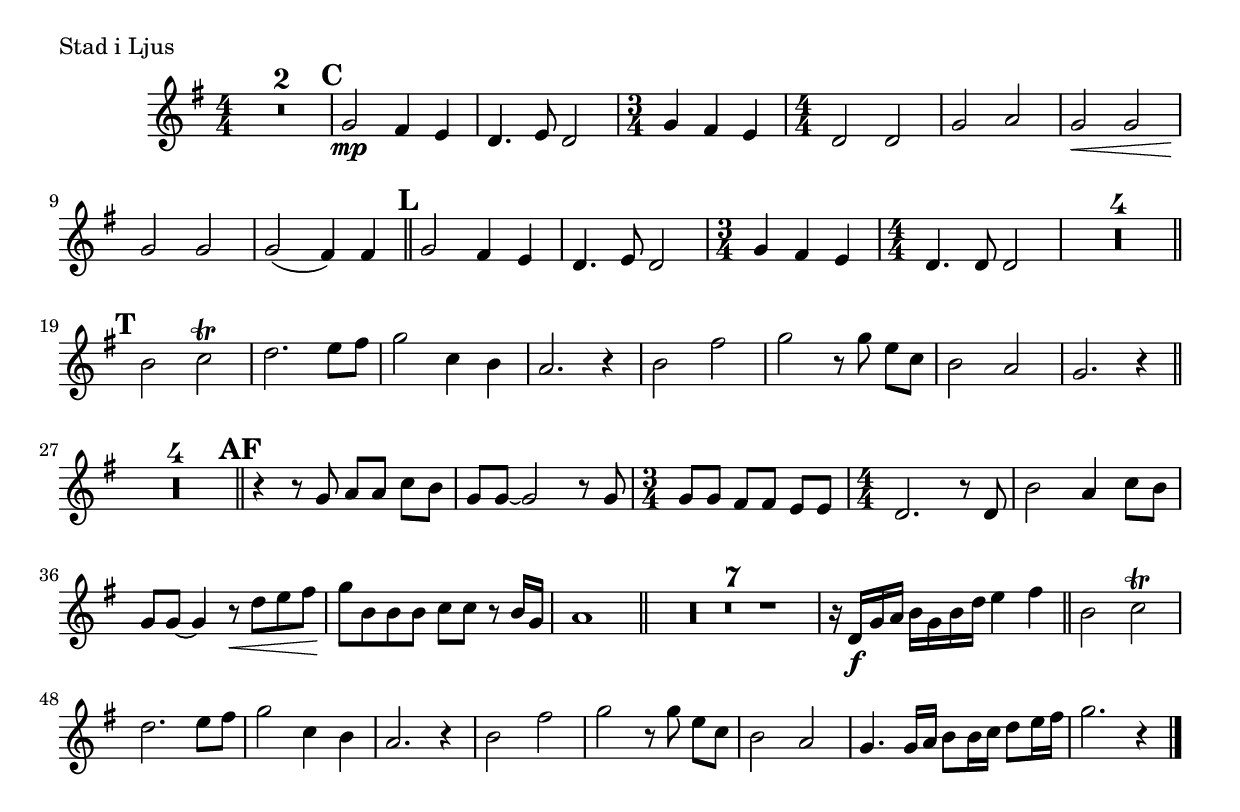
\version "2.22.1"

% When ready to include in collection:	1. Comment out top section with \Include file(s)
%					2. \midi section if present.
%Comment out from here
%{
\include "../../../Includes/Polis_format.ily"

%...to here
%}
  \score {

    % Svenska Polisens Marscher: 1. Title    
    \relative c'' { 
    	    \key g \major \numericTimeSignature\time 4/4 
    	    \compressEmptyMeasures
    	    \set Score.markFormatter = #format-mark-box-numbers
  R1*2 | % 1
  
\mark #3
  g2 \mp fis4 e4 | %3
  d4. e8 d2 | % 4
  \time 3/4  
  g4 fis4 e4 | % 5
  \numericTimeSignature\time 4/4  
  d2 d2 | % 6
  g2 a2 | % 7
  g2 \< g2 | % 8
  g2 \! g2 | % 9
  g2 ( fis4 ) fis4 \bar "||" | %10
  
\mark #11
  g2 fis4 e4 | % 11
  d4. e8 d2 | % 12
  \time 3/4  
  g4 fis4 e4 | % 13
  \time 4/4  
  d4. d8 d2 | % 14
  R1*4 \bar "||" | % 15
  
\mark #19
  b'2 c2 \trill | % 19
  d2. e8 [ fis8 ] | % 20
  g2 c,4 b4 | % 21
  a2. r4 | % 22
  b2 fis'2 | % 23
  g2 r8 g8 e8 [ c8 ] | % 24
  b2 a2 | % 25
  g2. r4 \bar "||" | %26
  R1*4 \bar "||" | %27
  
\mark #31
  r4 r8 g8 a8 [ a8 ] c8 [ b8 ] | % 31
  g8 [ g8 ~ ] g2 r8 g8 | % 32
  \time 3/4  
  g8 [ g8 ] fis8 [ fis8 ] e8 [ e8 ] | % 33
  \numericTimeSignature\time 4/4  d2. r8 d8 | % 34
  b'2 a4 c8 [ b8 ] \break | % 35
  g8 [ g8 ~ ] g4 r8 \< d'8 [ e8 fis8 ] | % 36
  g8 \! [ b,8 b8 b8 ] c8 [ c8 ] r8 b16 [ g16 ] | % 37
  a1 \bar "||" | %38
  R1*7 | % 39
  r16 d,16 \f [ g16 a16 ] b16 [ g16 b16 d16 ] e4 fis4 \bar "||" | %46
  b,2 c2 \trill | % 47
  d2. e8 [ fis8 ] | % 48
  g2 c,4 b4 | %49
  a2. r4 | % 50
  b2 fis'2 | % 51
  g2 r8 g8 e8 [ c8 ] | % 52
  b2 a2 | % 53
  g4. g16 [ a16 ] b8 [ b16 c16 ] d8 [ e16 fis16 ] | % 54
  g2. r4 \bar "|." | %55

    }%end relative
    
    \header {
    	    piece = "Stad i Ljus"
    	    composer = \markup {\concat{"Py B"\char#228"ckman"}}
    	}
  }%end score
